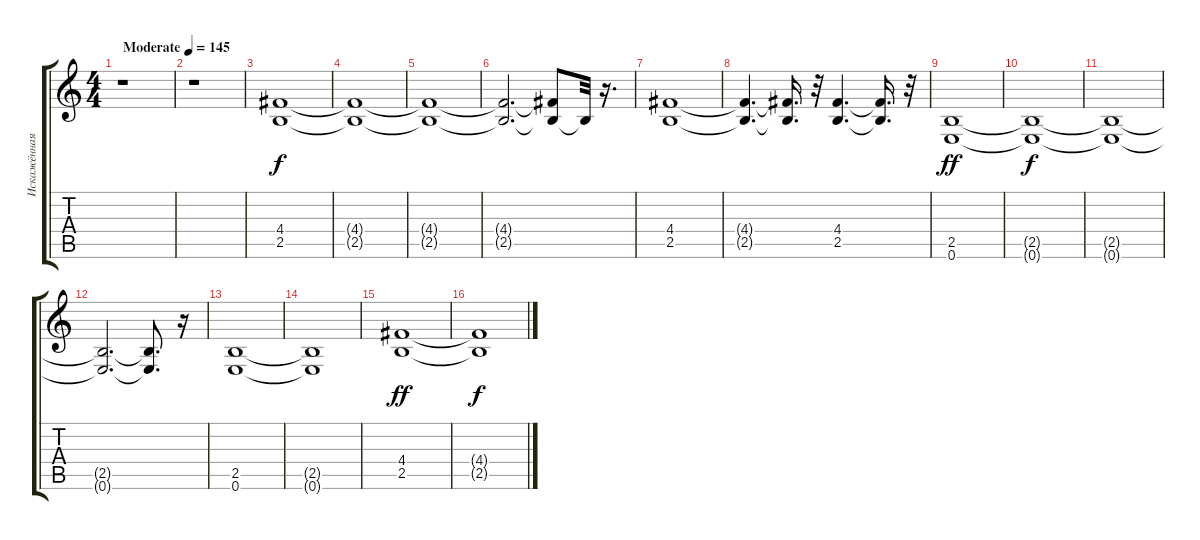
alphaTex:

\track ("Искажённая Гитара" "Искажённая") {instrument distortionguitar}
\staff {score tabs}
\tuning (E4 B3 G3 D3 A2 E2) {hide}
\ts (4 4)
\tempo (145 "Moderate")
\clef g2
\ks c
r.1{dy f instrument distortionguitar} |
r.1 |
(4.4 2.5).1 |
(4.4{t} 2.5{t}).1 |
(4.4{t} 2.5{t}).1 |
(4.4{t} 2.5{t}).2{d} (4.4{t} 2.5{t}).8 2.5{t}.32 r.16{d} |
(4.4 2.5).1 |
(4.4{t} 2.5{t}).4{d} (4.4{t} 2.5{t}).16{d} r.32 (4.4 2.5).4{d} (4.4{t} 2.5{t}).16{d} r.32 |
(2.5 0.6).1{dy ff} |
(2.5{t} 0.6{t}).1{dy f} |
(2.5{t} 0.6{t}).1 |
(2.5{t} 0.6{t}).2{d} (2.5{t} 0.6{t}).8{d} r.16 |
(2.5 0.6).1 |
(2.5{t} 0.6{t}).1 |
(4.4 2.5).1{dy ff} |
(4.4{t} 2.5{t}).1{dy f}
